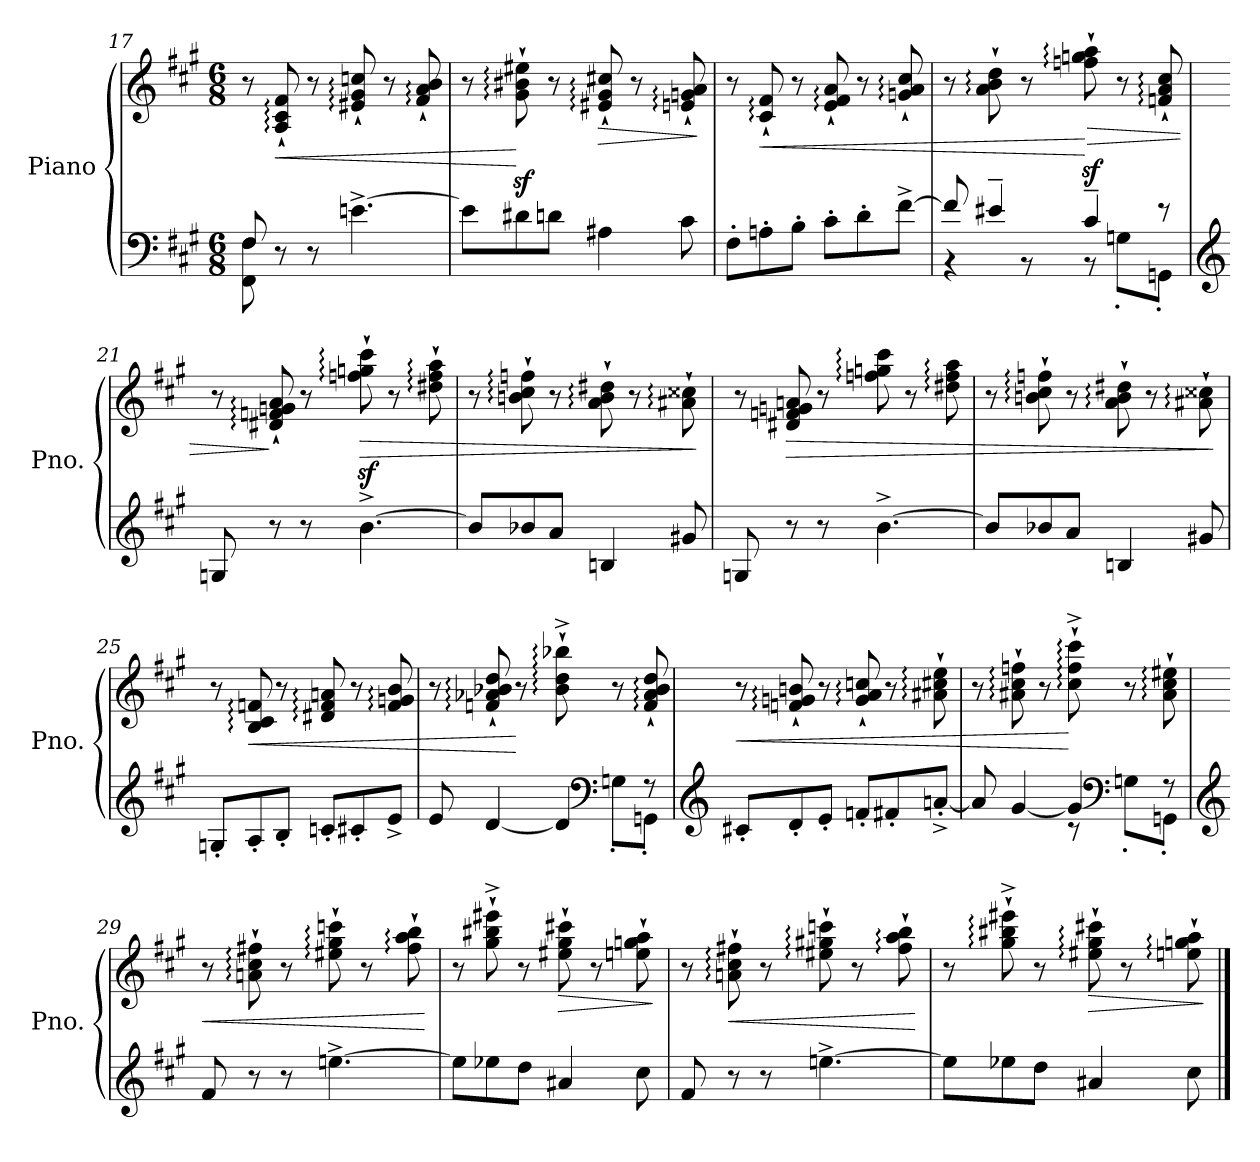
**kern	**kern	**dynam
*part1	*part1	*part1
*staff2	*staff1	*staff1/2
*I"Piano	*	*
*I'Pno.	*	*
*clefF4	*clefG2	*
*k[f#c#g#]	*k[f#c#g#]	*
*M6/8	*M6/8	*
=17	=17	=17
*^	*	*
8F#/	8FF#\ 8F#\	8r	.
!	!	!	!LO:HP:b
8r	2ryy	8A/:` 8c#/:` 8f#/:`	<
8r	.	8r	.
[4.en^\	.	8e#X/:` 8g#/:` 8ccn/:`	.
.	.	8r	.
.	8ryy	8f#/:` 8a/:` 8b/:`	.
*v	*v	*	*
=18	=18	=18
8e\L]	8r	.
8d#X\	8g#\z<:` 8b#X\z<:` 8ee#X\z<:`	[
8dn\J	8r	.
!	!	!LO:HP:b
4A#X\	8e#X/:` 8g#/:` 8cc#X/:`	>
.	8r	.
8c#\	8en/:` 8gn/:` 8a/:`	.
.	.	]
!!LO:PB:g=z
=19	=19	=19
8F#'\L	8r	.
!	!	!LO:HP:b
8An'\	8c#/:` 8f#/:`	<
8B'\J	8r	.
8c#'\L	8e/:` 8f#/:` 8a/:`	.
8d'\	8r	.
[8f#^\J	8gn/:` 8a/:` 8cc#/:`	.
=20	=20	=20
*^	*	*
8f#/]	4r	8r	.
4e#X~/	.	8a\:` 8b\:` 8dd\:`	.
.	8r	8r	.
!	!	!	!LO:HP:n=1:b
4c#~/	8r	8ffn\z<:` 8ggn\z<:` 8aa\z<:`	[ >
.	8Gn'\L	8r	.
8r	8GGn'\J	8fn/:` 8a/:` 8cc#/:`	.
*v	*v	*	*
=21	=21	=21
*clefG2	*	*
8Gn/	8r	.
8r	8d#X/:` 8fn/:` 8gn/:` 8a/:`	]
8r	8r	.
!	!	!LO:HP:b
[4.b^\	8ffn\z<:` 8ggn\z<:` 8ccc#\z<:`	>
.	8r	.
.	8dd#X\:` 8ff\:` 8aa\:`	.
!!LO:LB:g=z
=22	=22	=22
8b/L]	8r	.
8b-X/	8bn\:` 8cc#\:` 8ffn\:`	.
8a/J	8r	.
4Bn/	8a\:` 8b\:` 8dd#X\:`	.
.	8r	.
8g#X/	8a#X\:` 8cc##X\:`	.
.	.	]
=23	=23	=23
8Gn/	8r	.
!	!	!LO:HP:b
!	!	!LO:DY:n=1:b
8r	8d#X/ 8fn/ 8gn/ 8an/	> other-dynamics
8r	8r	.
[4.b^\	8ffn\: 8ggn\: 8ccc#\:	.
.	8r	.
.	8dd#X\: 8ff\: 8aa\:	.
=24	=24	=24
8b/L]	8r	.
8b-X/	8bn\:` 8cc#\:` 8ffn\:`	.
8a/J	8r	.
4Bn/	8a\:` 8b\:` 8dd#X\:`	.
.	8r	.
8g#X/	8a#X\:` 8cc##X\:`	.
.	.	]
=25	=25	=25
8Gn'/L	8r	.
!	!	!LO:HP:b
8A'/	8B/: 8c#/: 8fn/:	<
8B'/J	8r	.
8cn'/L	8d#X/: 8f/: 8ani/:	.
8c#X'/	8r	.
8e^/J	8f/: 8gn/: 8b/:	.
!!LO:LB:g=z
=26	=26	=26
*^	*	*
8e/	2ryy	8r	.
[4d/	.	8fn/:` 8a-X/:` 8b-X/:` 8dd/:`	.
.	.	8r	[
4d/]	.	8b-\:^` 8dd\:^` 8bb-X\:^`	.
*clefF4	*	*	*
.	8Gn'\L	8r	.
8r	8GGn'\J	8f/:` 8a-/:` 8b-/:` 8dd/:`	.
*v	*v	*	*
=27	=27	=27
*clefG2	*	*
*^	*	*
!	!	!	!LO:HP:b
*v	*v	*	*
8c#X'/L	8r	<
8d'/	8fn/:` 8gn/:` 8bn/:`	.
8e'/J	8r	.
8fn'/L	8g/:` 8a/:` 8ccn/:`	.
8f#X'/	8r	.
[8an'^/J	8a#X\:` 8cc#X\:` 8ee\:`	.
=28	=28	=28
*^	*	*
8a/]	4.ryy	8r	.
[4g#/	.	8a#X\:` 8cc#\:` 8ffn\:`	.
.	.	8r	.
4g#/]	8r	8cc#\:^` 8ff\:^` 8ccc#\:^`	[
*clefF4	*	*	*
.	8Gn'\L	8r	.
8r	8GGn'\J	8a#\:` 8cc#\:` 8ee#X\:`	.
*v	*v	*	*
!!LO:LB:g=z
=29	=29	=29
*clefG2	*	*
*^	*	*
!	!	!	!LO:HP:b
*v	*v	*	*
8f#i/	8r	<
8r	8an\:` 8cc#\:` 8ff#X\:`	.
8r	8r	.
[4.een^\	8ee#X\:` 8gg#\:` 8cccn\:`	.
.	8r	.
.	8ff#\:` 8aa\:` 8bb\:`	.
.	.	[
=30	=30	=30
8ee\L]	8r	.
8ee-X\	8gg#\^` 8bb#X\^` 8eee#X\^`	.
8dd\J	8r	.
!	!	!LO:HP:b
4a#X/	8ee#X\` 8gg#\` 8ccc#X\`	>
.	8r	.
8cc#\	8een\` 8ggn\` 8aa\`	.
.	.	]
=31	=31	=31
8f#/	8r	.
!	!	!LO:HP:b
8r	8an\:` 8cc#\:` 8ff#X\:`	<
8r	8r	.
[4.een^\	8ee#X\:` 8gg#X\:` 8cccn\:`	.
.	8r	.
.	8ff#\:` 8aa\:` 8bb\:`	.
.	.	[
=32	=32	=32
8ee\L]	8r	.
8ee-X\	8gg#\:^` 8bb#X\:^` 8eee#X\:^`	.
8dd\J	8r	.
!	!	!LO:HP:b
4a#X/	8ee#X\:` 8gg#\:` 8ccc#X\:`	>
.	8r	.
8cc#\	8een\:` 8ggn\:` 8aa\:`	.
.	.	]
==	==	==
*-	*-	*-
